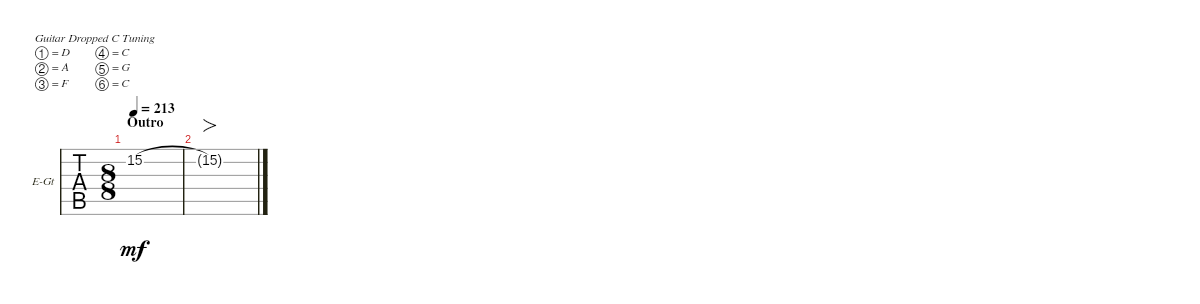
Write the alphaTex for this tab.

\defaultSystemsLayout 4
\bracketExtendMode groupsimilarinstruments
\firstSystemTrackNameOrientation horizontal
\otherSystemsTrackNameOrientation horizontal
\track ("Electric Guitar Center" "E-Gt") {instrument distortionguitar}
\staff {tabs}
\tuning (D4 A3 F3 C3 G2 C2)
\ts (8 8)
\section ("" "Outro")
\tempo 213
\clef g2
\ks c
15.2.1{dy mf} |
15.2{t}.1{fo}
